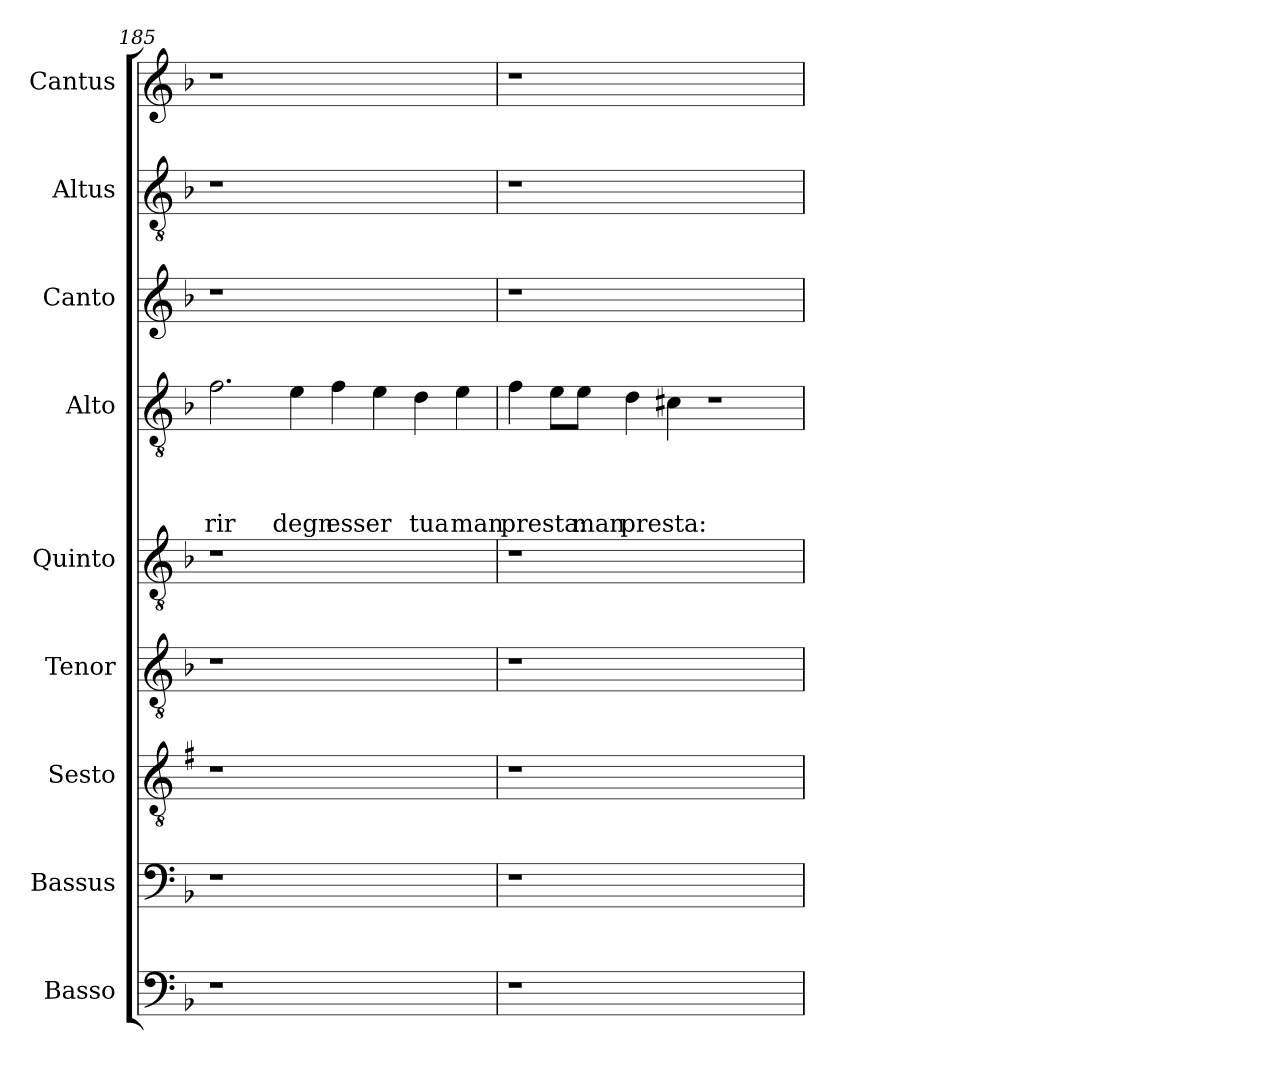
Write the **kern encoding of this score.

**kern	**kern	**kern	**kern	**kern	**kern	**text	**text	**text	**text	**kern	**kern	**kern
*part9	*part8	*part7	*part6	*part5	*part4	*part4	*part4	*part4	*part4	*part3	*part2	*part1
*staff9	*staff8	*staff7	*staff6	*staff5	*staff4	*staff4	*staff4	*staff4	*staff4	*staff3	*staff2	*staff1
*I"Basso	*I"Bassus	*I"Sesto	*I"Tenor	*I"Quinto	*I"Alto	*	*	*	*	*I"Canto	*I"Altus	*I"Cantus
*	*	*I'Sesto	*I'Tenor	*I'Quinto	*I'Alto	*	*	*	*	*I'Canto	*I'Altus	*I'Cantus
*clefF4	*clefF4	*clefGv2	*clefGv2	*clefGv2	*clefGv2	*	*	*	*	*clefG2	*clefGv2	*clefG2
*k[b-]	*k[b-]	*k[f#]	*k[b-]	*k[b-]	*k[b-]	*	*	*	*	*k[b-]	*k[b-]	*k[b-]
*F:	*F:	*G:	*F:	*F:	*F:	*	*	*	*	*F:	*F:	*F:
=185	=185	=185	=185	=185	=185	=185	=185	=185	=185	=185	=185	=185
!	!	!	!	!	!	!	!	!	!LO:LY:b	!	!	!
1r	1r	1r	1r	1r	2.f\	.	.	.	rir	1r	1r	1r
!	!	!	!	!	!	!	!	!	!LO:LY:b	!	!	!
.	.	.	.	.	4e\	.	.	.	degn	.	.	.
!	!	!	!	!	!	!	!	!	!LO:LY:b	!	!	!
1ryy	1ryy	1ryy	1ryy	1ryy	4f\	.	.	.	esser	1ryy	1ryy	1ryy
.	.	.	.	.	4e\	.	.	.	.	.	.	.
!	!	!	!	!	!	!	!	!	!LO:LY:b	!	!	!
.	.	.	.	.	4d\	.	.	.	tua	.	.	.
!	!	!	!	!	!	!	!	!	!LO:LY:b	!	!	!
.	.	.	.	.	4e\	.	.	.	man	.	.	.
=186	=186	=186	=186	=186	=186	=186	=186	=186	=186	=186	=186	=186
!	!	!	!	!	!	!	!	!	!LO:LY:b	!	!	!
1r	1r	1r	1r	1r	4f\	.	.	.	presta:	1r	1r	1r
.	.	.	.	.	8e\L	.	.	.	.	.	.	.
!	!	!	!	!	!	!	!	!	!LO:LY:b	!	!	!
.	.	.	.	.	8e\J	.	.	.	man	.	.	.
!	!	!	!	!	!	!	!	!	!LO:LY:b	!	!	!
.	.	.	.	.	4d\	.	.	.	presta:	.	.	.
.	.	.	.	.	4c#X\	.	.	.	.	.	.	.
1ryy	1ryy	1ryy	1ryy	1ryy	1r	.	.	.	.	1ryy	1ryy	1ryy
=	=	=	=	=	=	=	=	=	=	=	=	=
*-	*-	*-	*-	*-	*-	*-	*-	*-	*-	*-	*-	*-
